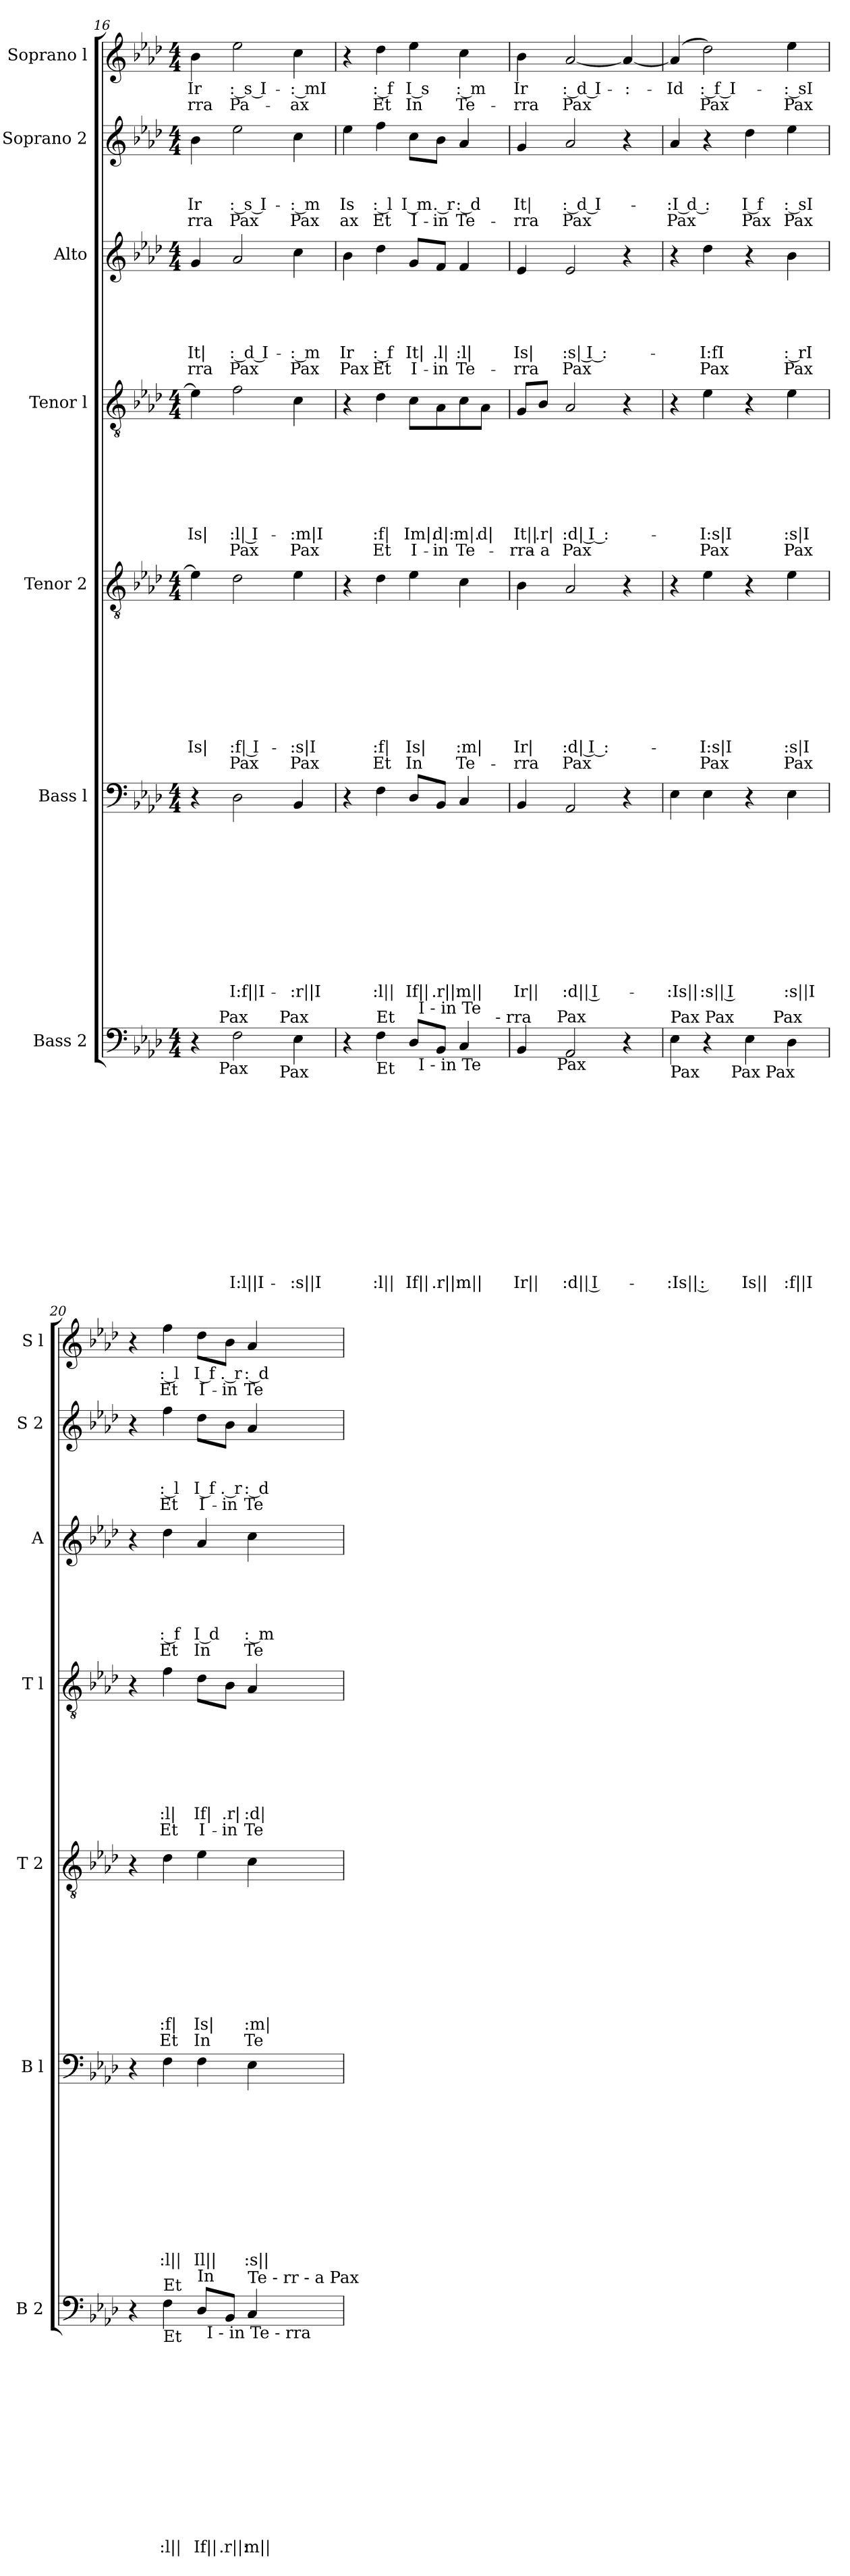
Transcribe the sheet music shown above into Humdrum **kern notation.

**kern	**text	**text	**text	**text	**text	**text	**text	**text	**text	**text	**text	**text	**text	**kern	**text	**text	**text	**text	**text	**text	**text	**text	**text	**text	**text	**kern	**text	**text	**text	**text	**text	**text	**text	**text	**text	**text	**kern	**text	**text	**text	**text	**text	**text	**text	**text	**kern	**text	**text	**text	**text	**text	**text	**kern	**text	**text	**text	**text	**kern	**text	**text
*part7	*part7	*part7	*part7	*part7	*part7	*part7	*part7	*part7	*part7	*part7	*part7	*part7	*part7	*part6	*part6	*part6	*part6	*part6	*part6	*part6	*part6	*part6	*part6	*part6	*part6	*part5	*part5	*part5	*part5	*part5	*part5	*part5	*part5	*part5	*part5	*part5	*part4	*part4	*part4	*part4	*part4	*part4	*part4	*part4	*part4	*part3	*part3	*part3	*part3	*part3	*part3	*part3	*part2	*part2	*part2	*part2	*part2	*part1	*part1	*part1
*staff7	*staff7	*staff7	*staff7	*staff7	*staff7	*staff7	*staff7	*staff7	*staff7	*staff7	*staff7	*staff7	*staff7	*staff6	*staff6	*staff6	*staff6	*staff6	*staff6	*staff6	*staff6	*staff6	*staff6	*staff6	*staff6	*staff5	*staff5	*staff5	*staff5	*staff5	*staff5	*staff5	*staff5	*staff5	*staff5	*staff5	*staff4	*staff4	*staff4	*staff4	*staff4	*staff4	*staff4	*staff4	*staff4	*staff3	*staff3	*staff3	*staff3	*staff3	*staff3	*staff3	*staff2	*staff2	*staff2	*staff2	*staff2	*staff1	*staff1	*staff1
*I"Bass 2	*	*	*	*	*	*	*	*	*	*	*	*	*	*I"Bass l	*	*	*	*	*	*	*	*	*	*	*	*I"Tenor 2	*	*	*	*	*	*	*	*	*	*	*I"Tenor l	*	*	*	*	*	*	*	*	*I"Alto	*	*	*	*	*	*	*I"Soprano 2	*	*	*	*	*I"Soprano l	*	*
*I'B 2	*	*	*	*	*	*	*	*	*	*	*	*	*	*I'B l	*	*	*	*	*	*	*	*	*	*	*	*I'T 2	*	*	*	*	*	*	*	*	*	*	*I'T l	*	*	*	*	*	*	*	*	*I'A	*	*	*	*	*	*	*I'S 2	*	*	*	*	*I'S l	*	*
*clefF4	*	*	*	*	*	*	*	*	*	*	*	*	*	*clefF4	*	*	*	*	*	*	*	*	*	*	*	*clefGv2	*	*	*	*	*	*	*	*	*	*	*clefGv2	*	*	*	*	*	*	*	*	*clefG2	*	*	*	*	*	*	*clefG2	*	*	*	*	*clefG2	*	*
*k[b-e-a-d-]	*	*	*	*	*	*	*	*	*	*	*	*	*	*k[b-e-a-d-]	*	*	*	*	*	*	*	*	*	*	*	*k[b-e-a-d-]	*	*	*	*	*	*	*	*	*	*	*k[b-e-a-d-]	*	*	*	*	*	*	*	*	*k[b-e-a-d-]	*	*	*	*	*	*	*k[b-e-a-d-]	*	*	*	*	*k[b-e-a-d-]	*	*
*A-:	*	*	*	*	*	*	*	*	*	*	*	*	*	*A-:	*	*	*	*	*	*	*	*	*	*	*	*A-:	*	*	*	*	*	*	*	*	*	*	*A-:	*	*	*	*	*	*	*	*	*A-:	*	*	*	*	*	*	*A-:	*	*	*	*	*A-:	*	*
*M4/4	*	*	*	*	*	*	*	*	*	*	*	*	*	*M4/4	*	*	*	*	*	*	*	*	*	*	*	*M4/4	*	*	*	*	*	*	*	*	*	*	*M4/4	*	*	*	*	*	*	*	*	*M4/4	*	*	*	*	*	*	*M4/4	*	*	*	*	*M4/4	*	*
=16	=16	=16	=16	=16	=16	=16	=16	=16	=16	=16	=16	=16	=16	=16	=16	=16	=16	=16	=16	=16	=16	=16	=16	=16	=16	=16	=16	=16	=16	=16	=16	=16	=16	=16	=16	=16	=16	=16	=16	=16	=16	=16	=16	=16	=16	=16	=16	=16	=16	=16	=16	=16	=16	=16	=16	=16	=16	=16	=16	=16
!	!	!	!	!	!	!	!	!	!	!	!	!	!	!	!	!	!	!	!	!	!	!	!	!	!	!	!	!	!	!	!	!	!	!	!LO:LY:b:rj	!	!	!	!	!	!	!	!	!LO:LY:b:rj	!	!	!	!	!	!	!LO:LY:b:rj	!LO:LY:b:rj	!	!	!	!LO:LY:b:rj	!LO:LY:b:rj	!	!LO:LY:b:rj	!LO:LY:b:rj
*^	*	*	*	*	*	*	*	*	*	*	*	*	*	*	*	*	*	*	*	*	*	*	*	*	*	*	*	*	*	*	*	*	*	*	*	*	*	*	*	*	*	*	*	*	*	*	*	*	*	*	*	*	*	*	*	*	*	*	*	*
4r	8.ryy	.	.	.	.	.	.	.	.	.	.	.	.	.	4r	.	.	.	.	.	.	.	.	.	.	.	4e-\]	.	.	.	.	.	.	.	.	Is|	.	4e-\]	.	.	.	.	.	.	Is|	.	4g/	.	.	.	.	It|	-rra	4b-\	.	.	Ir	-rra	4b-\	Ir	-rra
!	!LO:TX:b:t=Pax	!	!	!	!	!	!	!	!	!	!	!	!	!	!	!	!	!	!	!	!	!	!	!	!	!	!	!	!	!	!	!	!	!	!	!	!	!	!	!	!	!	!	!	!	!	!	!	!	!	!	!	!	!	!	!	!	!	!	!	!
!	!LO:TX:a:t=Pax	!	!	!	!	!	!	!	!	!	!	!	!	!	!	!	!	!	!	!	!	!	!	!	!	!	!	!	!	!	!	!	!	!	!	!	!	!	!	!	!	!	!	!	!	!	!	!	!	!	!	!	!	!	!	!	!	!	!	!	!
.	2ryy	.	.	.	.	.	.	.	.	.	.	.	.	.	.	.	.	.	.	.	.	.	.	.	.	.	.	.	.	.	.	.	.	.	.	.	.	.	.	.	.	.	.	.	.	.	.	.	.	.	.	.	.	.	.	.	.	.	.	.	.
!	!	!	!	!	!	!	!	!	!	!	!	!	!	!LO:LY:b:rj	!	!	!	!	!	!	!	!	!	!	!	!LO:LY:b:rj	!	!	!	!	!	!	!	!	!	!LO:LY:b:rj	!LO:LY:b:rj	!	!	!	!	!	!	!	!LO:LY:b:rj	!LO:LY:b:rj	!	!	!	!	!	!LO:LY:b:rj	!LO:LY:b:rj	!	!	!	!LO:LY:b:rj	!LO:LY:b:rj	!	!LO:LY:b:rj	!LO:LY:b:rj
2F\	.	.	.	.	.	.	.	.	.	.	.	.	.	-I:l||I-	2D-\	.	.	.	.	.	.	.	.	.	.	-I:f||I-	2d-\	.	.	.	.	.	.	.	.	:f| I-	Pax	2f\	.	.	.	.	.	.	:l| I-	Pax	2a-/	.	.	.	.	: d I-	Pax	2ee-\	.	.	: s I-	Pax	2ee-\	: s I-	Pa-
!	!LO:TX:b:t=Pax	!	!	!	!	!	!	!	!	!	!	!	!	!	!	!	!	!	!	!	!	!	!	!	!	!	!	!	!	!	!	!	!	!	!	!	!	!	!	!	!	!	!	!	!	!	!	!	!	!	!	!	!	!	!	!	!	!	!	!	!
!	!LO:TX:a:t=Pax	!	!	!	!	!	!	!	!	!	!	!	!	!	!	!	!	!	!	!	!	!	!	!	!	!	!	!	!	!	!	!	!	!	!	!	!	!	!	!	!	!	!	!	!	!	!	!	!	!	!	!	!	!	!	!	!	!	!	!	!
.	4ryy	.	.	.	.	.	.	.	.	.	.	.	.	.	.	.	.	.	.	.	.	.	.	.	.	.	.	.	.	.	.	.	.	.	.	.	.	.	.	.	.	.	.	.	.	.	.	.	.	.	.	.	.	.	.	.	.	.	.	.	.
!	!	!	!	!	!	!	!	!	!	!	!	!	!	!LO:LY:b:rj	!	!	!	!	!	!	!	!	!	!	!	!LO:LY:b:rj	!	!	!	!	!	!	!	!	!	!LO:LY:b:rj	!LO:LY:b:rj	!	!	!	!	!	!	!	!LO:LY:b:rj	!LO:LY:b:rj	!	!	!	!	!	!LO:LY:b:rj	!LO:LY:b:rj	!	!	!	!LO:LY:b:rj	!LO:LY:b:rj	!	!LO:LY:b:rj	!LO:LY:b:rj
4E-\	.	.	.	.	.	.	.	.	.	.	.	.	.	-:s||I	4BB-/	.	.	.	.	.	.	.	.	.	.	-:r||I	4e-\	.	.	.	.	.	.	.	.	-:s|I	Pax	4c\	.	.	.	.	.	.	-:m|I	Pax	4cc\	.	.	.	.	-: m	Pax	4cc\	.	.	-: m	Pax	4cc\	-: mI	-ax
.	16ryy	.	.	.	.	.	.	.	.	.	.	.	.	.	.	.	.	.	.	.	.	.	.	.	.	.	.	.	.	.	.	.	.	.	.	.	.	.	.	.	.	.	.	.	.	.	.	.	.	.	.	.	.	.	.	.	.	.	.	.	.
=17	=17	=17	=17	=17	=17	=17	=17	=17	=17	=17	=17	=17	=17	=17	=17	=17	=17	=17	=17	=17	=17	=17	=17	=17	=17	=17	=17	=17	=17	=17	=17	=17	=17	=17	=17	=17	=17	=17	=17	=17	=17	=17	=17	=17	=17	=17	=17	=17	=17	=17	=17	=17	=17	=17	=17	=17	=17	=17	=17	=17	=17
!	!	!	!	!	!	!	!	!	!	!	!	!	!	!	!	!	!	!	!	!	!	!	!	!	!	!	!	!	!	!	!	!	!	!	!	!	!	!	!	!	!	!	!	!	!	!	!	!	!	!	!	!LO:LY:b:rj	!LO:LY:b:rj	!	!	!	!LO:LY:b:rj	!LO:LY:b:rj	!	!	!
*	*^	*	*	*	*	*	*	*	*	*	*	*	*	*	*	*	*	*	*	*	*	*	*	*	*	*	*	*	*	*	*	*	*	*	*	*	*	*	*	*	*	*	*	*	*	*	*	*	*	*	*	*	*	*	*	*	*	*	*	*	*
4r	2ryy	2...ryy	.	.	.	.	.	.	.	.	.	.	.	.	.	4r	.	.	.	.	.	.	.	.	.	.	.	4r	.	.	.	.	.	.	.	.	.	.	4r	.	.	.	.	.	.	.	.	4b-\	.	.	.	.	Ir	Pax	4ee-\	.	.	Is	ax	4r	.	.
!LO:TX:b:t=Et	!	!	!	!	!	!	!	!	!	!	!	!	!	!	!	!	!	!	!	!	!	!	!	!	!	!	!	!	!	!	!	!	!	!	!	!	!	!	!	!	!	!	!	!	!	!	!	!	!	!	!	!	!	!	!	!	!	!	!	!	!	!
!LO:TX:a:t=Et	!	!	!	!	!	!	!	!	!	!	!	!	!	!	!	!	!	!	!	!	!	!	!	!	!	!	!	!	!	!	!	!	!	!	!	!	!	!	!	!	!	!	!	!	!	!	!	!	!	!	!	!	!	!	!	!	!	!	!	!	!	!
!	!	!	!	!	!	!	!	!	!	!	!	!	!	!	!LO:LY:b:rj	!	!	!	!	!	!	!	!	!	!	!	!LO:LY:b:rj	!	!	!	!	!	!	!	!	!	!LO:LY:b:rj	!LO:LY:b:rj	!	!	!	!	!	!	!	!LO:LY:b:rj	!LO:LY:b:rj	!	!	!	!	!	!LO:LY:b:rj	!LO:LY:b:rj	!	!	!	!LO:LY:b:rj	!LO:LY:b:rj	!	!LO:LY:b:rj	!LO:LY:b:rj
4F\	.	.	.	.	.	.	.	.	.	.	.	.	.	.	:l||	4F\	.	.	.	.	.	.	.	.	.	.	:l||	4d-\	.	.	.	.	.	.	.	.	:f|	Et	4d-\	.	.	.	.	.	.	:f|	Et	4dd-\	.	.	.	.	: f	Et	4ff\	.	.	: l	Et	4dd-\	: f	Et
!	!	!	!	!	!	!	!	!	!	!	!	!	!	!	!LO:LY:b:rj	!	!	!	!	!	!	!	!	!	!	!	!LO:LY:b:rj	!	!	!	!	!	!	!	!	!	!LO:LY:b:rj	!LO:LY:b:rj	!	!	!	!	!	!	!	!LO:LY:b:rj	!LO:LY:b:rj	!	!	!	!	!	!LO:LY:b:rj	!LO:LY:b:rj	!	!	!	!LO:LY:b:rj	!LO:LY:b:rj	!	!LO:LY:b:rj	!LO:LY:b:rj
8D-/L	32ryy	.	.	.	.	.	.	.	.	.	.	.	.	.	If||	8D-/L	.	.	.	.	.	.	.	.	.	.	If||	4e-\	.	.	.	.	.	.	.	.	Is|	In	8c\L	.	.	.	.	.	.	Im|.	I-	8g/L	.	.	.	.	It|	I-	8cc\L	.	.	I m	I-	4ee-\	I s	In
!	!LO:TX:b:t=I - in Te	!	!	!	!	!	!	!	!	!	!	!	!	!	!	!	!	!	!	!	!	!	!	!	!	!	!	!	!	!	!	!	!	!	!	!	!	!	!	!	!	!	!	!	!	!	!	!	!	!	!	!	!	!	!	!	!	!	!	!	!	!
!	!LO:TX:a:t=I - in Te	!	!	!	!	!	!	!	!	!	!	!	!	!	!	!	!	!	!	!	!	!	!	!	!	!	!	!	!	!	!	!	!	!	!	!	!	!	!	!	!	!	!	!	!	!	!	!	!	!	!	!	!	!	!	!	!	!	!	!	!	!
.	4...ryy	.	.	.	.	.	.	.	.	.	.	.	.	.	.	.	.	.	.	.	.	.	.	.	.	.	.	.	.	.	.	.	.	.	.	.	.	.	.	.	.	.	.	.	.	.	.	.	.	.	.	.	.	.	.	.	.	.	.	.	.	.
!	!	!	!	!	!	!	!	!	!	!	!	!	!	!	!LO:LY:b:rj	!	!	!	!	!	!	!	!	!	!	!	!LO:LY:b:rj	!	!	!	!	!	!	!	!	!	!	!	!	!	!	!	!	!	!	!LO:LY:b	!LO:LY:b	!	!	!	!	!	!LO:LY:b:rj	!LO:LY:b:rj	!	!	!	!LO:LY:b:rj	!LO:LY:b:rj	!	!	!
8BB-/J	.	.	.	.	.	.	.	.	.	.	.	.	.	.	.r||:	8BB-/J	.	.	.	.	.	.	.	.	.	.	.r||:	.	.	.	.	.	.	.	.	.	.	.	8A-\	.	.	.	.	.	.	d|:	-in	8f/J	.	.	.	.	.l|	-in	8b-\J	.	.	. r	-in	.	.	.
!	!	!	!	!	!	!	!	!	!	!	!	!	!	!	!LO:LY:b	!	!	!	!	!	!	!	!	!	!	!	!LO:LY:b	!	!	!	!	!	!	!	!	!	!LO:LY:b:rj	!LO:LY:b:rj	!	!	!	!	!	!	!	!LO:LY:b	!LO:LY:b	!	!	!	!	!	!LO:LY:b:rj	!LO:LY:b:rj	!	!	!	!LO:LY:b:rj	!LO:LY:b:rj	!	!LO:LY:b:rj	!LO:LY:b:rj
4C/	.	.	.	.	.	.	.	.	.	.	.	.	.	.	m||	4C/	.	.	.	.	.	.	.	.	.	.	m||	4c\	.	.	.	.	.	.	.	.	:m|	Te-	8c\	.	.	.	.	.	.	m|.	Te-	4f/	.	.	.	.	:l|	Te-	4a-/	.	.	: d	Te-	4cc\	: m	Te-
!	!	!	!	!	!	!	!	!	!	!	!	!	!	!	!	!	!	!	!	!	!	!	!	!	!	!	!	!	!	!	!	!	!	!	!	!	!	!	!	!	!	!	!	!	!	!LO:LY:b	!	!	!	!	!	!	!	!	!	!	!	!	!	!	!	!
.	.	.	.	.	.	.	.	.	.	.	.	.	.	.	.	.	.	.	.	.	.	.	.	.	.	.	.	.	.	.	.	.	.	.	.	.	.	.	8A-\J	.	.	.	.	.	.	d|	.	.	.	.	.	.	.	.	.	.	.	.	.	.	.	.
!	!	!LO:TX:a:t=- rra	!	!	!	!	!	!	!	!	!	!	!	!	!	!	!	!	!	!	!	!	!	!	!	!	!	!	!	!	!	!	!	!	!	!	!	!	!	!	!	!	!	!	!	!	!	!	!	!	!	!	!	!	!	!	!	!	!	!	!	!
.	.	16ryy	.	.	.	.	.	.	.	.	.	.	.	.	.	.	.	.	.	.	.	.	.	.	.	.	.	.	.	.	.	.	.	.	.	.	.	.	.	.	.	.	.	.	.	.	.	.	.	.	.	.	.	.	.	.	.	.	.	.	.	.
=18	=18	=18	=18	=18	=18	=18	=18	=18	=18	=18	=18	=18	=18	=18	=18	=18	=18	=18	=18	=18	=18	=18	=18	=18	=18	=18	=18	=18	=18	=18	=18	=18	=18	=18	=18	=18	=18	=18	=18	=18	=18	=18	=18	=18	=18	=18	=18	=18	=18	=18	=18	=18	=18	=18	=18	=18	=18	=18	=18	=18	=18	=18
!	!	!	!	!	!	!	!	!	!	!	!	!	!	!	!LO:LY:b:rj	!	!	!	!	!	!	!	!	!	!	!	!LO:LY:b:rj	!	!	!	!	!	!	!	!	!	!LO:LY:b:rj	!LO:LY:b:rj	!	!	!	!	!	!	!	!LO:LY:b:rj	!LO:LY:b:rj	!	!	!	!	!	!LO:LY:b:rj	!LO:LY:b:rj	!	!	!	!LO:LY:b:rj	!LO:LY:b:rj	!	!LO:LY:b:rj	!LO:LY:b:rj
*	*v	*v	*	*	*	*	*	*	*	*	*	*	*	*	*	*	*	*	*	*	*	*	*	*	*	*	*	*	*	*	*	*	*	*	*	*	*	*	*	*	*	*	*	*	*	*	*	*	*	*	*	*	*	*	*	*	*	*	*	*	*	*
4BB-/	8..ryy	.	.	.	.	.	.	.	.	.	.	.	.	Ir||	4BB-/	.	.	.	.	.	.	.	.	.	.	Ir||	4B-\	.	.	.	.	.	.	.	.	Ir|	-rra	8G/L	.	.	.	.	.	.	It||	-rra-	4e-/	.	.	.	.	Is|	-rra	4g/	.	.	It|	-rra	4b-\	Ir	-rra
!	!	!	!	!	!	!	!	!	!	!	!	!	!	!	!	!	!	!	!	!	!	!	!	!	!	!	!	!	!	!	!	!	!	!	!	!	!	!	!	!	!	!	!	!	!LO:LY:b:rj	!LO:LY:b:rj	!	!	!	!	!	!	!	!	!	!	!	!	!	!	!
.	.	.	.	.	.	.	.	.	.	.	.	.	.	.	.	.	.	.	.	.	.	.	.	.	.	.	.	.	.	.	.	.	.	.	.	.	.	8B-/J	.	.	.	.	.	.	.r|	-a	.	.	.	.	.	.	.	.	.	.	.	.	.	.	.
!	!LO:TX:b:t=Pax	!	!	!	!	!	!	!	!	!	!	!	!	!	!	!	!	!	!	!	!	!	!	!	!	!	!	!	!	!	!	!	!	!	!	!	!	!	!	!	!	!	!	!	!	!	!	!	!	!	!	!	!	!	!	!	!	!	!	!	!
!	!LO:TX:a:t=Pax	!	!	!	!	!	!	!	!	!	!	!	!	!	!	!	!	!	!	!	!	!	!	!	!	!	!	!	!	!	!	!	!	!	!	!	!	!	!	!	!	!	!	!	!	!	!	!	!	!	!	!	!	!	!	!	!	!	!	!	!
.	2ryy	.	.	.	.	.	.	.	.	.	.	.	.	.	.	.	.	.	.	.	.	.	.	.	.	.	.	.	.	.	.	.	.	.	.	.	.	.	.	.	.	.	.	.	.	.	.	.	.	.	.	.	.	.	.	.	.	.	.	.	.
!	!	!	!	!	!	!	!	!	!	!	!	!	!	!LO:LY:b:rj	!	!	!	!	!	!	!	!	!	!	!	!LO:LY:b:rj	!	!	!	!	!	!	!	!	!	!LO:LY:b:rj	!LO:LY:b:rj	!	!	!	!	!	!	!	!LO:LY:b:rj	!LO:LY:b:rj	!	!	!	!	!	!LO:LY:b:rj	!LO:LY:b:rj	!	!	!	!LO:LY:b:rj	!LO:LY:b:rj	!	!LO:LY:b:rj	!LO:LY:b:rj
2AA-/	.	.	.	.	.	.	.	.	.	.	.	.	.	:d|| I-	2AA-/	.	.	.	.	.	.	.	.	.	.	:d|| I-	2A-/	.	.	.	.	.	.	.	.	:d| I :-	Pax	2A-/	.	.	.	.	.	.	:d| I :-	Pax	2e-/	.	.	.	.	:s| I :-	Pax	2a-/	.	.	: d I-	Pax	[<2a-/	: d I-	Pax
.	4ryy	.	.	.	.	.	.	.	.	.	.	.	.	.	.	.	.	.	.	.	.	.	.	.	.	.	.	.	.	.	.	.	.	.	.	.	.	.	.	.	.	.	.	.	.	.	.	.	.	.	.	.	.	.	.	.	.	.	.	.	.
!	!	!	!	!	!	!	!	!	!	!	!	!	!	!	!	!	!	!	!	!	!	!	!	!	!	!	!	!	!	!	!	!	!	!	!	!	!	!	!	!	!	!	!	!	!	!	!	!	!	!	!	!	!	!	!	!	!	!	!	!LO:LY:b:rj	!
4r	.	.	.	.	.	.	.	.	.	.	.	.	.	.	4r	.	.	.	.	.	.	.	.	.	.	.	4r	.	.	.	.	.	.	.	.	.	.	4r	.	.	.	.	.	.	.	.	4r	.	.	.	.	.	.	4r	.	.	.	.	4a-/_	-:-	.
.	32ryy	.	.	.	.	.	.	.	.	.	.	.	.	.	.	.	.	.	.	.	.	.	.	.	.	.	.	.	.	.	.	.	.	.	.	.	.	.	.	.	.	.	.	.	.	.	.	.	.	.	.	.	.	.	.	.	.	.	.	.	.
=19	=19	=19	=19	=19	=19	=19	=19	=19	=19	=19	=19	=19	=19	=19	=19	=19	=19	=19	=19	=19	=19	=19	=19	=19	=19	=19	=19	=19	=19	=19	=19	=19	=19	=19	=19	=19	=19	=19	=19	=19	=19	=19	=19	=19	=19	=19	=19	=19	=19	=19	=19	=19	=19	=19	=19	=19	=19	=19	=19	=19	=19
!LO:TX:b:t=Pax	!	!	!	!	!	!	!	!	!	!	!	!	!	!	!	!	!	!	!	!	!	!	!	!	!	!	!	!	!	!	!	!	!	!	!	!	!	!	!	!	!	!	!	!	!	!	!	!	!	!	!	!	!	!	!	!	!	!	!	!	!
!LO:TX:a:t=Pax Pax	!	!	!	!	!	!	!	!	!	!	!	!	!	!	!	!	!	!	!	!	!	!	!	!	!	!	!	!	!	!	!	!	!	!	!	!	!	!	!	!	!	!	!	!	!	!	!	!	!	!	!	!	!	!	!	!	!	!	!	!	!
!	!	!	!	!	!	!	!	!	!	!	!	!	!	!LO:LY:b:rj	!	!	!	!	!	!	!	!	!	!	!	!LO:LY:b:rj	!	!	!	!	!	!	!	!	!	!	!	!	!	!	!	!	!	!	!	!	!	!	!	!	!	!	!	!	!	!	!LO:LY:b:rj	!LO:LY:b:rj	!	!LO:LY:b:rj	!
*	*^	*	*	*	*	*	*	*	*	*	*	*	*	*	*	*	*	*	*	*	*	*	*	*	*	*	*	*	*	*	*	*	*	*	*	*	*	*	*	*	*	*	*	*	*	*	*	*	*	*	*	*	*	*	*	*	*	*	*	*	*
4E-\	4..ryy	2ryy	.	.	.	.	.	.	.	.	.	.	.	.	-:Is|| :	4E-\	.	.	.	.	.	.	.	.	.	.	-:Is||	4r	.	.	.	.	.	.	.	.	.	.	4r	.	.	.	.	.	.	.	.	4r	.	.	.	.	.	.	4a-/	.	.	-:I d :	Pax	(<4a-/]	-Id	.
!	!	!	!	!	!	!	!	!	!	!	!	!	!	!	!	!	!	!	!	!	!	!	!	!	!	!	!LO:LY:b:rj	!	!	!	!	!	!	!	!	!	!LO:LY:b:rj	!LO:LY:b:rj	!	!	!	!	!	!	!	!LO:LY:b:rj	!LO:LY:b:rj	!	!	!	!	!	!LO:LY:b:rj	!LO:LY:b:rj	!	!	!	!	!	!	!LO:LY:b:rj	!LO:LY:b:rj
4r	.	.	.	.	.	.	.	.	.	.	.	.	.	.	.	4E-\	.	.	.	.	.	.	.	.	.	.	:s|| I	4e-\	.	.	.	.	.	.	.	.	-I:s|I	Pax	4e-\	.	.	.	.	.	.	-I:s|I	Pax	4dd-\	.	.	.	.	-I:fI	Pax	4r	.	.	.	.	2dd-\)	: f I-	Pax
!	!LO:TX:b:t=Pax Pax	!	!	!	!	!	!	!	!	!	!	!	!	!	!	!	!	!	!	!	!	!	!	!	!	!	!	!	!	!	!	!	!	!	!	!	!	!	!	!	!	!	!	!	!	!	!	!	!	!	!	!	!	!	!	!	!	!	!	!	!	!
.	2ryy	.	.	.	.	.	.	.	.	.	.	.	.	.	.	.	.	.	.	.	.	.	.	.	.	.	.	.	.	.	.	.	.	.	.	.	.	.	.	.	.	.	.	.	.	.	.	.	.	.	.	.	.	.	.	.	.	.	.	.	.	.
!	!	!	!	!	!	!	!	!	!	!	!	!	!	!	!LO:LY:b:rj	!	!	!	!	!	!	!	!	!	!	!	!	!	!	!	!	!	!	!	!	!	!	!	!	!	!	!	!	!	!	!	!	!	!	!	!	!	!	!	!	!	!	!LO:LY:b:rj	!LO:LY:b:rj	!	!	!
4E-\	.	8.ryy	.	.	.	.	.	.	.	.	.	.	.	.	Is||	4r	.	.	.	.	.	.	.	.	.	.	.	4r	.	.	.	.	.	.	.	.	.	.	4r	.	.	.	.	.	.	.	.	4r	.	.	.	.	.	.	4dd-\	.	.	I f	Pax	.	.	.
!	!	!LO:TX:a:t=Pax	!	!	!	!	!	!	!	!	!	!	!	!	!	!	!	!	!	!	!	!	!	!	!	!	!	!	!	!	!	!	!	!	!	!	!	!	!	!	!	!	!	!	!	!	!	!	!	!	!	!	!	!	!	!	!	!	!	!	!	!
.	.	4ryy	.	.	.	.	.	.	.	.	.	.	.	.	.	.	.	.	.	.	.	.	.	.	.	.	.	.	.	.	.	.	.	.	.	.	.	.	.	.	.	.	.	.	.	.	.	.	.	.	.	.	.	.	.	.	.	.	.	.	.	.
!	!	!	!	!	!	!	!	!	!	!	!	!	!	!	!LO:LY:b:rj	!	!	!	!	!	!	!	!	!	!	!	!LO:LY:b:rj	!	!	!	!	!	!	!	!	!	!LO:LY:b:rj	!LO:LY:b:rj	!	!	!	!	!	!	!	!LO:LY:b:rj	!LO:LY:b:rj	!	!	!	!	!	!LO:LY:b:rj	!LO:LY:b:rj	!	!	!	!LO:LY:b:rj	!LO:LY:b:rj	!	!LO:LY:b:rj	!LO:LY:b:rj
4D-\	.	.	.	.	.	.	.	.	.	.	.	.	.	.	:f||I	4E-\	.	.	.	.	.	.	.	.	.	.	:s||I	4e-\	.	.	.	.	.	.	.	.	:s|I	Pax	4e-\	.	.	.	.	.	.	:s|I	Pax	4b-\	.	.	.	.	: rI	Pax	4ee-\	.	.	: sI	Pax	4ee-\	-: sI	Pax
.	16ryy	16ryy	.	.	.	.	.	.	.	.	.	.	.	.	.	.	.	.	.	.	.	.	.	.	.	.	.	.	.	.	.	.	.	.	.	.	.	.	.	.	.	.	.	.	.	.	.	.	.	.	.	.	.	.	.	.	.	.	.	.	.	.
*	*v	*v	*	*	*	*	*	*	*	*	*	*	*	*	*	*	*	*	*	*	*	*	*	*	*	*	*	*	*	*	*	*	*	*	*	*	*	*	*	*	*	*	*	*	*	*	*	*	*	*	*	*	*	*	*	*	*	*	*	*	*	*
=20	=20	=20	=20	=20	=20	=20	=20	=20	=20	=20	=20	=20	=20	=20	=20	=20	=20	=20	=20	=20	=20	=20	=20	=20	=20	=20	=20	=20	=20	=20	=20	=20	=20	=20	=20	=20	=20	=20	=20	=20	=20	=20	=20	=20	=20	=20	=20	=20	=20	=20	=20	=20	=20	=20	=20	=20	=20	=20	=20	=20	=20
4r	2ryy	.	.	.	.	.	.	.	.	.	.	.	.	.	4r	.	.	.	.	.	.	.	.	.	.	.	4r	.	.	.	.	.	.	.	.	.	.	4r	.	.	.	.	.	.	.	.	4r	.	.	.	.	.	.	4r	.	.	.	.	4r	.	.
!LO:TX:b:t=Et	!	!	!	!	!	!	!	!	!	!	!	!	!	!	!	!	!	!	!	!	!	!	!	!	!	!	!	!	!	!	!	!	!	!	!	!	!	!	!	!	!	!	!	!	!	!	!	!	!	!	!	!	!	!	!	!	!	!	!	!	!
!LO:TX:a:t=Et	!	!	!	!	!	!	!	!	!	!	!	!	!	!	!	!	!	!	!	!	!	!	!	!	!	!	!	!	!	!	!	!	!	!	!	!	!	!	!	!	!	!	!	!	!	!	!	!	!	!	!	!	!	!	!	!	!	!	!	!	!
!	!	!	!	!	!	!	!	!	!	!	!	!	!	!LO:LY:b:rj	!	!	!	!	!	!	!	!	!	!	!	!LO:LY:b:rj	!	!	!	!	!	!	!	!	!	!LO:LY:b:rj	!LO:LY:b:rj	!	!	!	!	!	!	!	!LO:LY:b:rj	!LO:LY:b:rj	!	!	!	!	!	!LO:LY:b:rj	!LO:LY:b:rj	!	!	!	!LO:LY:b:rj	!LO:LY:b:rj	!	!LO:LY:b:rj	!LO:LY:b:rj
4F\	.	.	.	.	.	.	.	.	.	.	.	.	.	:l||	4F\	.	.	.	.	.	.	.	.	.	.	:l||	4d-\	.	.	.	.	.	.	.	.	:f|	Et	4f\	.	.	.	.	.	.	:l|	Et	4dd-\	.	.	.	.	: f	Et	4ff\	.	.	: l	Et	4ff\	: l	Et
!LO:TX:a:t=In	!	!	!	!	!	!	!	!	!	!	!	!	!	!	!	!	!	!	!	!	!	!	!	!	!	!	!	!	!	!	!	!	!	!	!	!	!	!	!	!	!	!	!	!	!	!	!	!	!	!	!	!	!	!	!	!	!	!	!	!	!
!	!	!	!	!	!	!	!	!	!	!	!	!	!	!LO:LY:b:rj	!	!	!	!	!	!	!	!	!	!	!	!LO:LY:b:rj	!	!	!	!	!	!	!	!	!	!LO:LY:b:rj	!LO:LY:b:rj	!	!	!	!	!	!	!	!LO:LY:b:rj	!LO:LY:b:rj	!	!	!	!	!	!LO:LY:b:rj	!LO:LY:b:rj	!	!	!	!LO:LY:b:rj	!LO:LY:b:rj	!	!LO:LY:b:rj	!LO:LY:b:rj
8D-/L	32ryy	.	.	.	.	.	.	.	.	.	.	.	.	If||	4F\	.	.	.	.	.	.	.	.	.	.	Il||	4e-\	.	.	.	.	.	.	.	.	Is|	In	8d-\L	.	.	.	.	.	.	If|	I-	4a-/	.	.	.	.	I d	In	8dd-\L	.	.	I f	I-	8dd-\L	I f	I-
!	!LO:TX:b:t=I - in Te - rra	!	!	!	!	!	!	!	!	!	!	!	!	!	!	!	!	!	!	!	!	!	!	!	!	!	!	!	!	!	!	!	!	!	!	!	!	!	!	!	!	!	!	!	!	!	!	!	!	!	!	!	!	!	!	!	!	!	!	!	!
.	4...ryy	.	.	.	.	.	.	.	.	.	.	.	.	.	.	.	.	.	.	.	.	.	.	.	.	.	.	.	.	.	.	.	.	.	.	.	.	.	.	.	.	.	.	.	.	.	.	.	.	.	.	.	.	.	.	.	.	.	.	.	.
!	!	!	!	!	!	!	!	!	!	!	!	!	!	!LO:LY:b:rj	!	!	!	!	!	!	!	!	!	!	!	!	!	!	!	!	!	!	!	!	!	!	!	!	!	!	!	!	!	!	!LO:LY:b:rj	!LO:LY:b:rj	!	!	!	!	!	!	!	!	!	!	!LO:LY:b:rj	!LO:LY:b:rj	!	!LO:LY:b:rj	!LO:LY:b:rj
8BB-/J	.	.	.	.	.	.	.	.	.	.	.	.	.	.r||:	.	.	.	.	.	.	.	.	.	.	.	.	.	.	.	.	.	.	.	.	.	.	.	8B-\J	.	.	.	.	.	.	.r|	-in	.	.	.	.	.	.	.	8b-\J	.	.	. r	-in	8b-\J	. r	-in
!LO:TX:a:t=Te - rr - a Pax	!	!	!	!	!	!	!	!	!	!	!	!	!	!	!	!	!	!	!	!	!	!	!	!	!	!	!	!	!	!	!	!	!	!	!	!	!	!	!	!	!	!	!	!	!	!	!	!	!	!	!	!	!	!	!	!	!	!	!	!	!
!	!	!	!	!	!	!	!	!	!	!	!	!	!	!LO:LY:b	!	!	!	!	!	!	!	!	!	!	!	!LO:LY:b:rj	!	!	!	!	!	!	!	!	!	!LO:LY:b:rj	!LO:LY:b:rj	!	!	!	!	!	!	!	!LO:LY:b:rj	!LO:LY:b:rj	!	!	!	!	!	!LO:LY:b:rj	!LO:LY:b:rj	!	!	!	!LO:LY:b:rj	!LO:LY:b:rj	!	!LO:LY:b:rj	!LO:LY:b:rj
4C/	.	.	.	.	.	.	.	.	.	.	.	.	.	m||	4E-\	.	.	.	.	.	.	.	.	.	.	:s||	4c\	.	.	.	.	.	.	.	.	:m|	Te-	4A-/	.	.	.	.	.	.	:d|	Te-	4cc\	.	.	.	.	: m	Te-	4a-/	.	.	: d	Te-	4a-/	: d	Te-
*v	*v	*	*	*	*	*	*	*	*	*	*	*	*	*	*	*	*	*	*	*	*	*	*	*	*	*	*	*	*	*	*	*	*	*	*	*	*	*	*	*	*	*	*	*	*	*	*	*	*	*	*	*	*	*	*	*	*	*	*	*	*
=	=	=	=	=	=	=	=	=	=	=	=	=	=	=	=	=	=	=	=	=	=	=	=	=	=	=	=	=	=	=	=	=	=	=	=	=	=	=	=	=	=	=	=	=	=	=	=	=	=	=	=	=	=	=	=	=	=	=	=	=
*-	*-	*-	*-	*-	*-	*-	*-	*-	*-	*-	*-	*-	*-	*-	*-	*-	*-	*-	*-	*-	*-	*-	*-	*-	*-	*-	*-	*-	*-	*-	*-	*-	*-	*-	*-	*-	*-	*-	*-	*-	*-	*-	*-	*-	*-	*-	*-	*-	*-	*-	*-	*-	*-	*-	*-	*-	*-	*-	*-	*-
